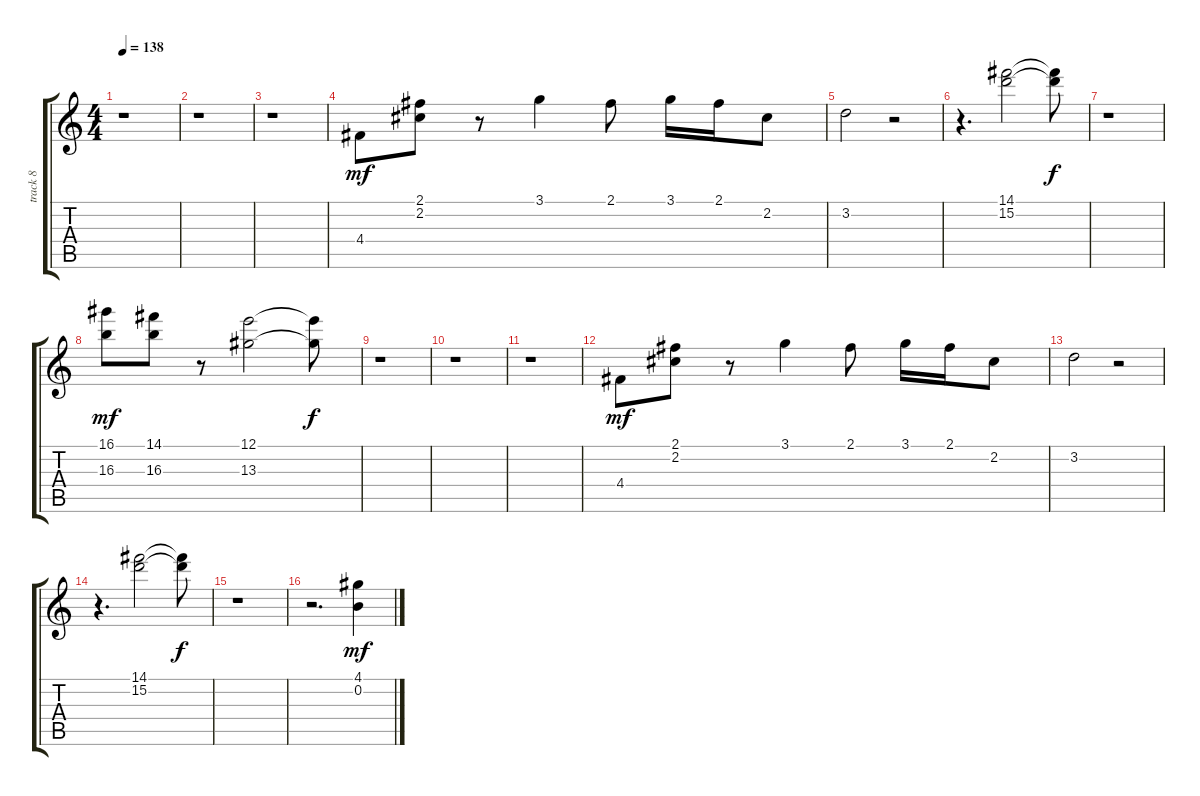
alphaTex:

\track ("track 8 " "track 8 ") {instrument overdrivenguitar}
\staff {score tabs}
\tuning (E4 B3 G3 D3 A2 E2) {hide}
\ts (4 4)
\tempo 138
\clef g2
\ks c
r.1{dy mf} |
r.1 |
r.1 |
4.4.8 (2.1 2.2).8 r.8 3.1.4 2.1.8 3.1.16 2.1.16 2.2.8 |
3.2.2 r.2 |
r.4{d} (14.1 15.2).2 (14.1{t} 15.2{t}).8{dy f} |
r.1 |
(16.1 16.3).8{dy mf} (14.1 16.3).8 r.8 (12.1 13.3).2 (12.1{t} 13.3{t}).8{dy f} |
r.1 |
r.1 |
r.1 |
4.4.8{dy mf} (2.1 2.2).8 r.8 3.1.4 2.1.8 3.1.16 2.1.16 2.2.8 |
3.2.2 r.2 |
r.4{d} (14.1 15.2).2 (14.1{t} 15.2{t}).8{dy f} |
r.1 |
r.2{d} (4.1 0.2).4{dy mf}
